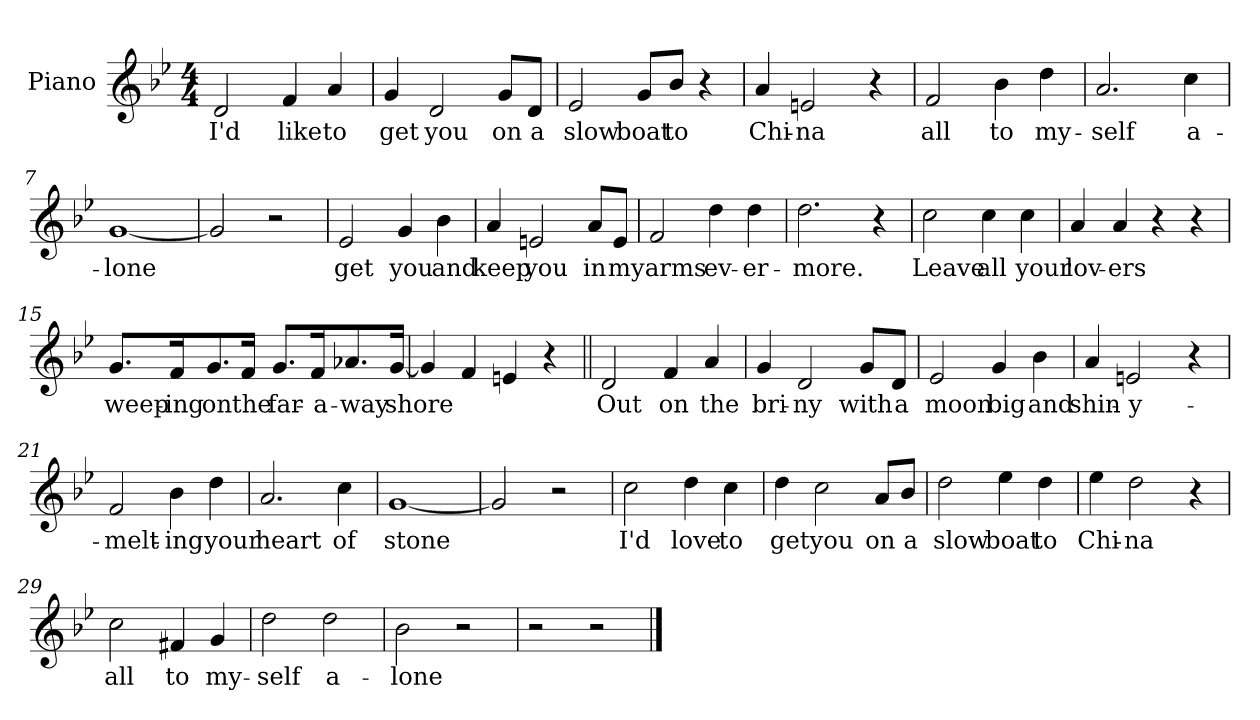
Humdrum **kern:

**kern	**text
*part1	*part1
*staff1	*staff1
*I"Piano	*
*I'Pno	*
*clefG2	*
*k[b-e-]	*
*B-:	*
*M4/4	*
=1	=1
2d/	I'd
4f/	like
4a/	to
=2	=2
4g/	get
2d/	you
8g/L	on
8d/J	a
=3	=3
2e-/	slow
8g/L	boat
8b-/J	to
4r	.
=4	=4
4a/	Chi-
2en/	-na
4r	.
!!LO:LB:g=z
=5	=5
2f/	all
4b-\	to
4dd\	my-
=6	=6
2.a/	-self
4cc\	a-
=7	=7
[1g	-lone
=8	=8
2g/]	.
2r	.
!!LO:LB:g=z
=9	=9
2e-/	get
4g/	you
4b-\	and
=10	=10
4a/	keep
2en/	you
8a/L	in
8e/J	my
=11	=11
2f/	arms
4dd\	ev-
4dd\	-er-
=12	=12
2.dd\	-more.
4r	.
!!LO:LB:g=z
=13	=13
2cc\	Leave
4cc\	all
4cc\	your
=14	=14
4a/	lov-
4a/	-ers
4r	.
4r	.
=15	=15
8.g/L	weep-
16f/K	-ing
8.g/	on
16f/Jk	the
8.g/L	far-
16f/K	-a-
8.a-X/	-way
[16g/Jk	shore
=16	=16
4g/]	.
4f/	.
4en/	.
4r	.
!!LO:LB:g=z
=17||	=17||
2d/	Out
4f/	on
4a/	the
=18	=18
4g/	bri-
2d/	-ny
8g/L	with
8d/J	a
=19	=19
2e-/	moon
4g/	big
4b-\	and
=20	=20
4a/	shin-
2en/	-y-
4r	.
!!LO:LB:g=z
=21	=21
2f/	melt-
4b-\	-ing
4dd\	your
=22	=22
2.a/	heart
4cc\	of
=23	=23
[1g	stone
=24	=24
2g/]	.
2r	.
!!LO:LB:g=z
=25	=25
2cc\	I'd
4dd\	love
4cc\	to
=26	=26
4dd\	get
2cc\	you
8a/L	on
8b-/J	a
=27	=27
2dd\	slow
4ee-\	boat
4dd\	to
=28	=28
4ee-\	Chi-
2dd\	-na
4r	.
!!LO:LB:g=z
=29	=29
2cc\	all
4f#X/	to
4g/	my-
=30	=30
2dd\	-self
2dd\	a-
=31	=31
2b-\	lone
2r	.
=32	=32
2r	.
2r	.
==	==
*-	*-
